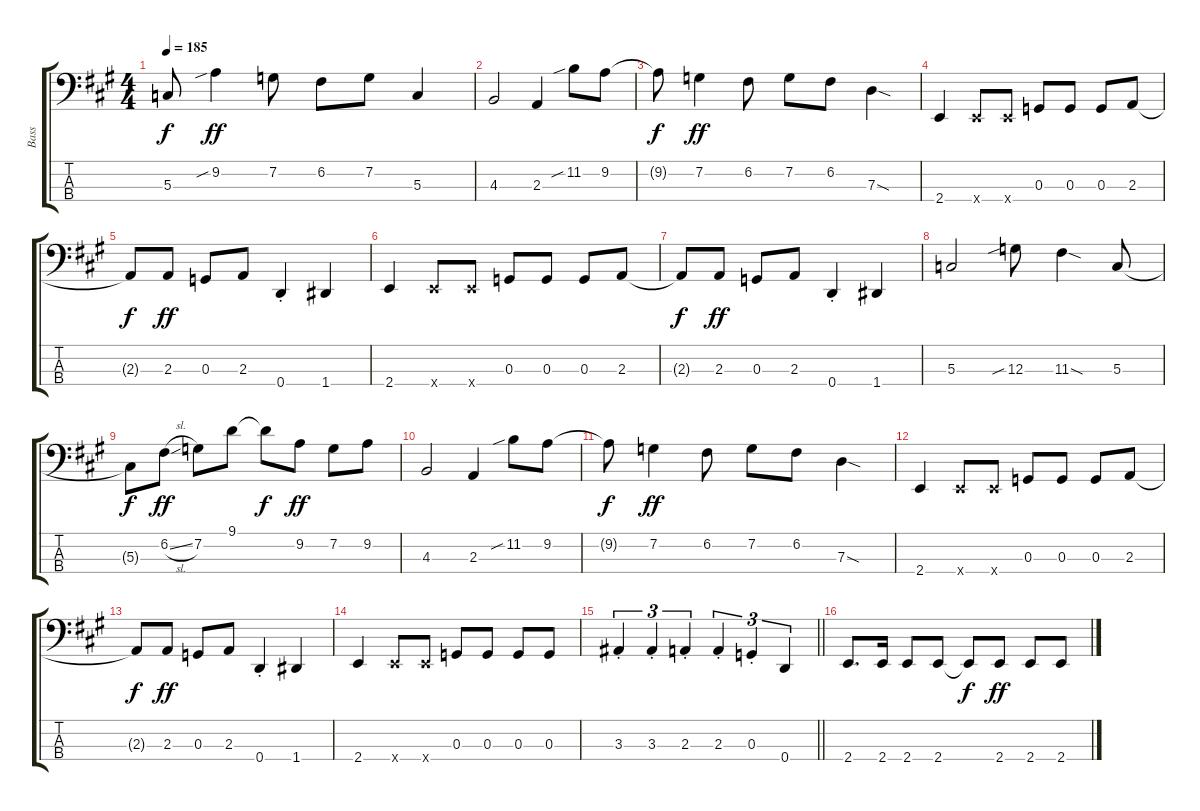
\track ("Bass" "Bass") {instrument electricbasspick}
\staff {score tabs}
\tuning (F2 C2 G1 D1) {hide}
\ts (4 4)
\tempo 185
\clef f4
\ks a
5.3{t}.8{dy f} 9.2{sib}.4{dy ff} 7.2.8 6.2.8 7.2.8 5.3.4 |
4.3.2 2.3.4 11.2{sib}.8 9.2.8 |
9.2{t}.8{dy f} 7.2.4{dy ff} 6.2.8 7.2.8 6.2.8 7.3{sod}.4 |
2.4.4 2.4{x}.8 2.4{x}.8 0.3.8 0.3.8 0.3.8 2.3.8 |
2.3{t}.8{dy f} 2.3.8{dy ff} 0.3.8 2.3.8 0.4{st}.4 1.4.4 |
2.4.4 2.4{x}.8 2.4{x}.8 0.3.8 0.3.8 0.3.8 2.3.8 |
2.3{t}.8{dy f} 2.3.8{dy ff} 0.3.8 2.3.8 0.4{st}.4 1.4.4 |
5.3.2 12.3{sib}.8 11.3{sod}.4 5.3.8 |
5.3{t}.8{dy f} 6.2{sl}.8{dy ff} 7.2.8 9.1.8 9.1{t}.8{dy f} 9.2.8{dy ff} 7.2.8 9.2.8 |
4.3.2 2.3.4 11.2{sib}.8 9.2.8 |
9.2{t}.8{dy f} 7.2.4{dy ff} 6.2.8 7.2.8 6.2.8 7.3{sod}.4 |
2.4.4 2.4{x}.8 2.4{x}.8 0.3.8 0.3.8 0.3.8 2.3.8 |
2.3{t}.8{dy f} 2.3.8{dy ff} 0.3.8 2.3.8 0.4{st}.4 1.4.4 |
2.4.4 2.4{x}.8 2.4{x}.8 0.3.8 0.3.8 0.3.8 0.3.8 |
\barLineRight lightlight
3.3{st}.4{tu (3 2)} 3.3{st}.4{tu (3 2)} 2.3{st}.4{tu (3 2)} 2.3{st}.4{tu (3 2)} 0.3{st}.4{tu (3 2)} 0.4.4{tu (3 2)} |
2.4.8{d} 2.4.16 2.4.8 2.4.8 2.4{t}.8{dy f} 2.4.8{dy ff} 2.4.8 2.4.8
